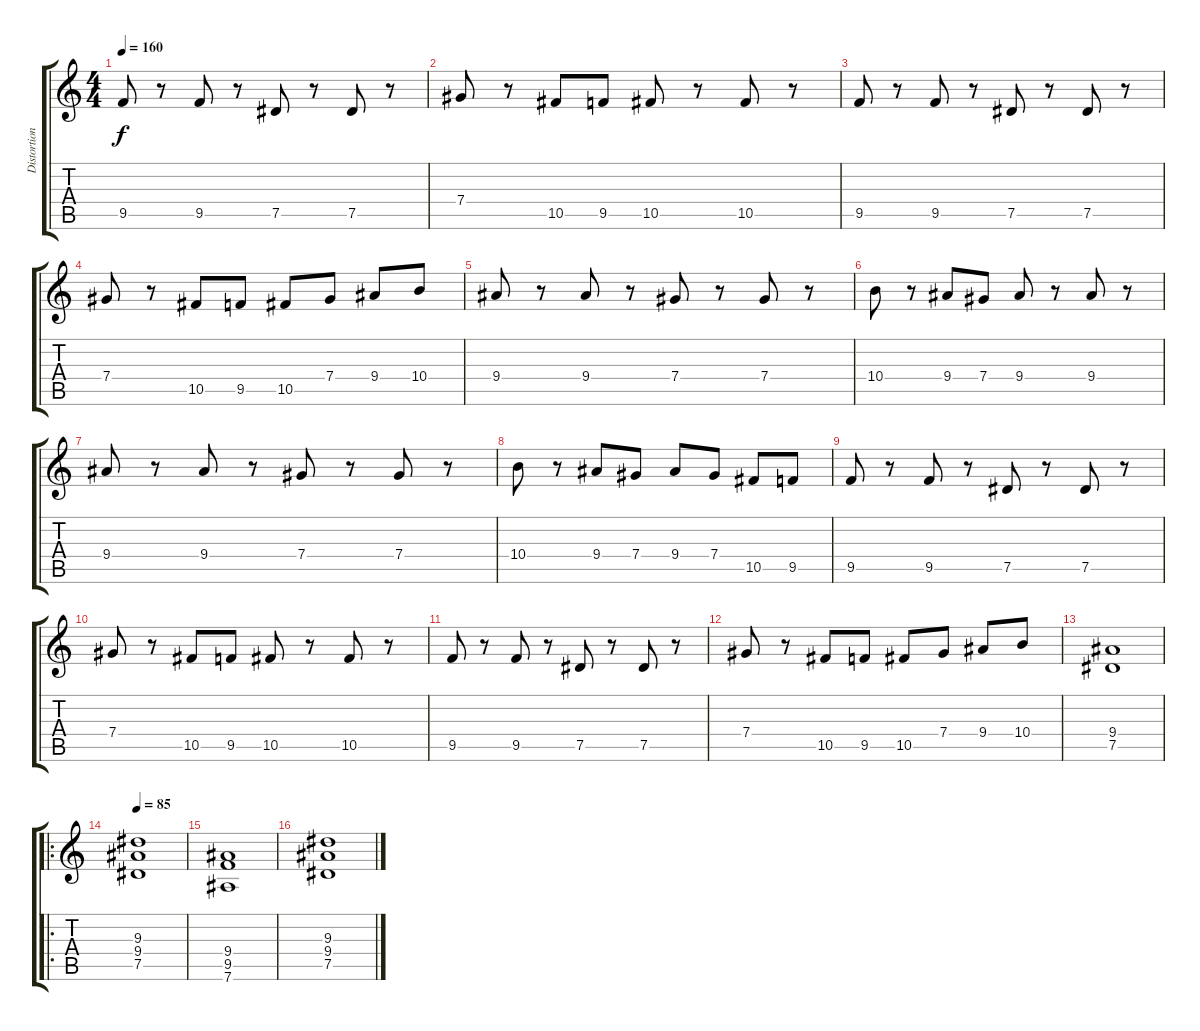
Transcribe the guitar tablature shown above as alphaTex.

\track ("Distortion G" "Distortion") {instrument overdrivenguitar}
\staff {score tabs}
\tuning (Eb4 Bb3 Gb3 Db3 Ab2 Eb2) {hide}
\ts (4 4)
\tempo 160
\clef g2
\ks c
9.5.8{dy f} r.8 9.5.8 r.8 7.5.8 r.8 7.5.8 r.8 |
7.4.8 r.8 10.5.8 9.5.8 10.5.8 r.8 10.5.8 r.8 |
9.5.8 r.8 9.5.8 r.8 7.5.8 r.8 7.5.8 r.8 |
7.4.8 r.8 10.5.8 9.5.8 10.5.8 7.4.8 9.4.8 10.4.8 |
9.4.8 r.8 9.4.8 r.8 7.4.8 r.8 7.4.8 r.8 |
10.4.8 r.8 9.4.8 7.4.8 9.4.8 r.8 9.4.8 r.8 |
9.4.8 r.8 9.4.8 r.8 7.4.8 r.8 7.4.8 r.8 |
10.4.8 r.8 9.4.8 7.4.8 9.4.8 7.4.8 10.5.8 9.5.8 |
9.5.8 r.8 9.5.8 r.8 7.5.8 r.8 7.5.8 r.8 |
7.4.8 r.8 10.5.8 9.5.8 10.5.8 r.8 10.5.8 r.8 |
9.5.8 r.8 9.5.8 r.8 7.5.8 r.8 7.5.8 r.8 |
7.4.8 r.8 10.5.8 9.5.8 10.5.8 7.4.8 9.4.8 10.4.8 |
(9.4 7.5).1 |
\ro
\tempo 85
(9.3 9.4 7.5).1 |
(9.4 9.5 7.6).1 |
(9.3 9.4 7.5).1
